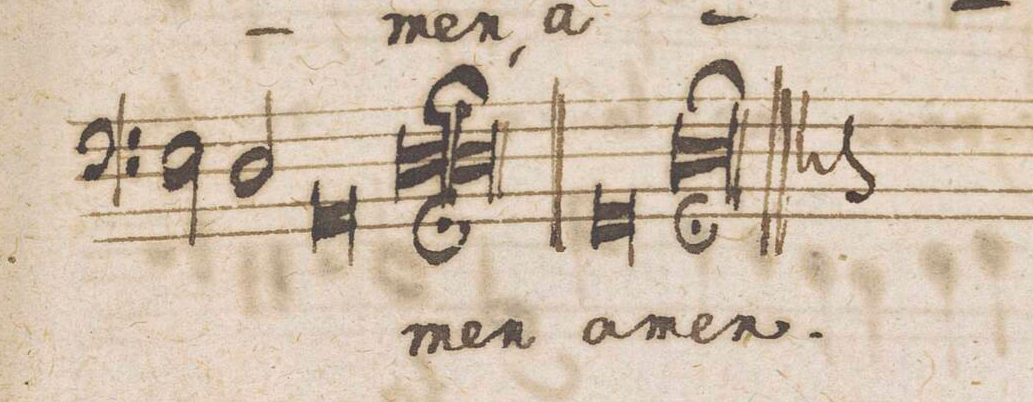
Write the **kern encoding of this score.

**kern	**text
*I"Baſso.	*
*clefF4	*
*k[]	*
*met(C|)	*
*M2/1	*
2E\	.
2D/	.
=77-	=77-
0AA	.
=78-	=78-
0Dl;	-men
=79-	=79-
0GG	a-
=80-	=80-
0D;;	-men.
==	==
*-	*-
